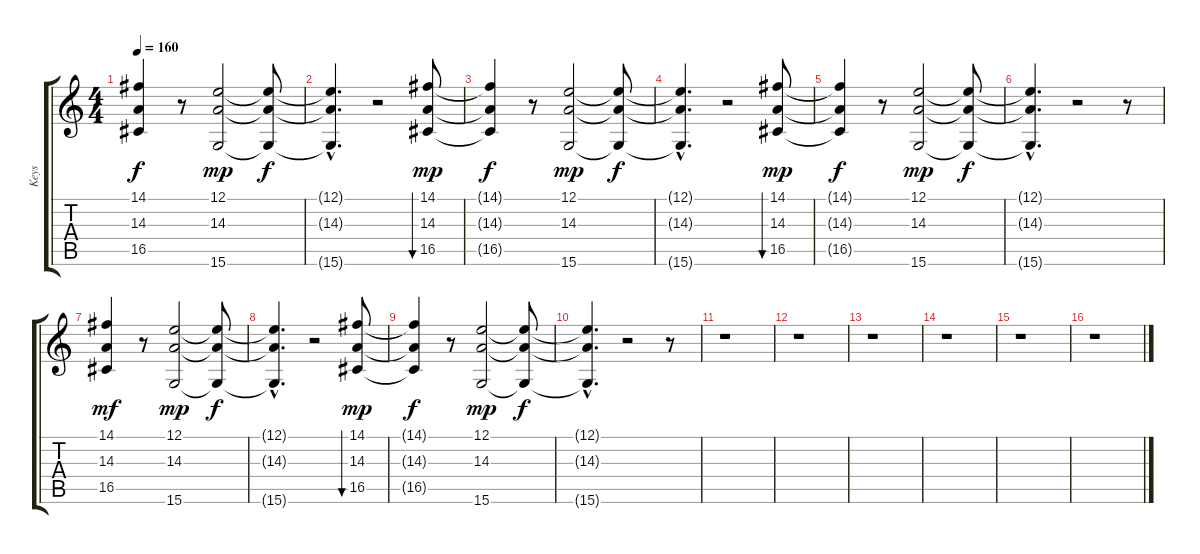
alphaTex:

\track ("Keys" "Keys") {instrument pad6metallic}
\staff {score tabs}
\tuning (E4 B3 G3 D3 A2 E2) {hide}
\ts (4 4)
\tempo 160
\clef g2
\ks c
(14.1{t} 14.3{t} 16.5{t}).4{dy f} r.8 (12.1 14.3 15.6).2{dy mp} (12.1{t} 14.3{t} 15.6{t}).8{dy f} |
(12.1{hac t} 14.3{hac t} 15.6{hac t}).4{d} r.2 (14.1 14.3 16.5).8{bu 60 dy mp} |
(14.1{t} 14.3{t} 16.5{t}).4{dy f} r.8 (12.1 14.3 15.6).2{dy mp} (12.1{t} 14.3{t} 15.6{t}).8{dy f} |
(12.1{hac t} 14.3{hac t} 15.6{hac t}).4{d} r.2 (14.1 14.3 16.5).8{bu 60 dy mp} |
(14.1{t} 14.3{t} 16.5{t}).4{dy f} r.8 (12.1 14.3 15.6).2{dy mp} (12.1{t} 14.3{t} 15.6{t}).8{dy f} |
(12.1{hac t} 14.3{hac t} 15.6{hac t}).4{d} r.2 r.8 |
(14.1 14.3 16.5).4{dy mf} r.8 (12.1 14.3 15.6).2{dy mp} (12.1{t} 14.3{t} 15.6{t}).8{dy f} |
(12.1{hac t} 14.3{hac t} 15.6{hac t}).4{d} r.2 (14.1 14.3 16.5).8{bu 60 dy mp} |
(14.1{t} 14.3{t} 16.5{t}).4{dy f} r.8 (12.1 14.3 15.6).2{dy mp} (12.1{t} 14.3{t} 15.6{t}).8{dy f} |
(12.1{hac t} 14.3{hac t} 15.6{hac t}).4{d} r.2 r.8 |
r.1 |
r.1 |
r.1 |
r.1 |
r.1 |
r.1
